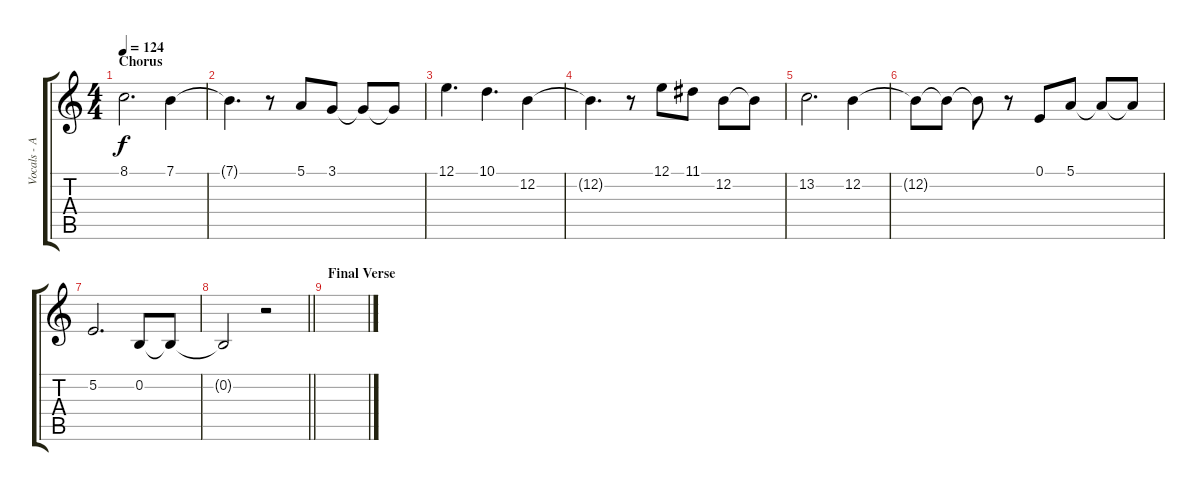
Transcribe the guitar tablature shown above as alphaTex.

\track ("Vocals - Amy Lee" "Vocals - A") {instrument flute}
\staff {score tabs}
\tuning (E4 B3 G3 D3 A2 E2) {hide}
\ts (4 4)
\section ("" "Chorus")
\tempo 124
\clef g2
\ks c
8.1.2{d dy f} 7.1.4 |
7.1{t}.4{d} r.8 5.1.8 3.1.8 3.1{t}.8 3.1{t}.8 |
12.1.4{d} 10.1.4{d} 12.2.4 |
12.2{t}.4{d} r.8 12.1.8 11.1.8 12.2.8 12.2{t}.8 |
13.2.2{d} 12.2.4 |
12.2{t}.8 12.2{t}.8 12.2{t}.8 r.8 0.1.8 5.1.8 5.1{t}.8 5.1{t}.8 |
5.2.2{d} 0.2.8 0.2{t}.8 |
\barLineRight lightlight
0.2{t}.2 r.2 |
\section ("" "Final Verse")
